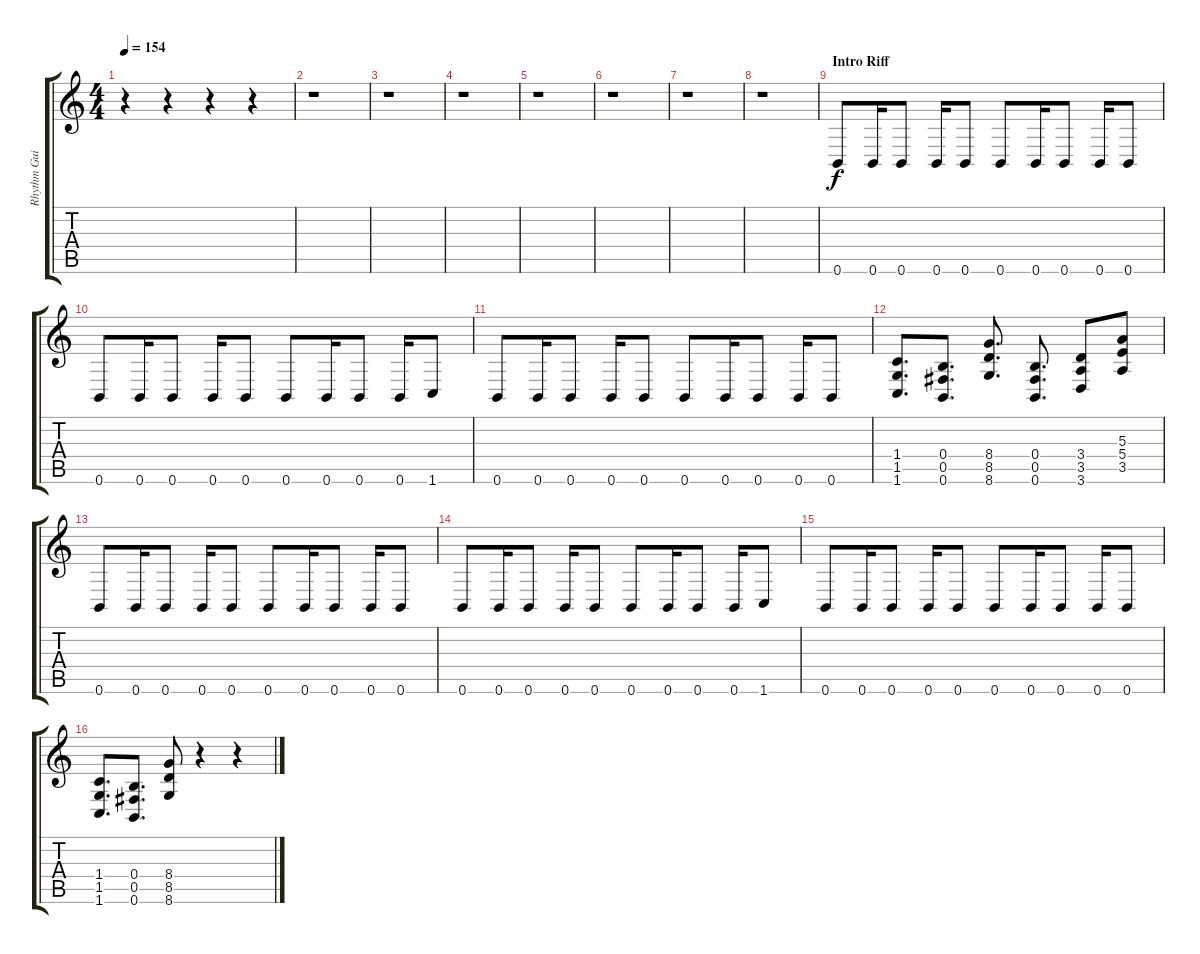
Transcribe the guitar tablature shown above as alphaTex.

\track ("Rhythm Guitar - Matt" "Rhythm Gui") {instrument distortionguitar}
\staff {score tabs}
\tuning (Db4 Ab3 E3 B2 Gb2 B1) {hide}
\ts (4 4)
\tempo 154
\clef g2
\ks c
r.4{dy f} r.4 r.4 r.4 |
r.1 |
r.1 |
r.1 |
r.1 |
r.1 |
r.1 |
r.1 |
\section ("" "Intro Riff")
0.6.8 0.6.16 0.6.8 0.6.16 0.6.8 0.6.8 0.6.16 0.6.8 0.6.16 0.6.8 |
0.6.8 0.6.16 0.6.8 0.6.16 0.6.8 0.6.8 0.6.16 0.6.8 0.6.16 1.6.8 |
0.6.8 0.6.16 0.6.8 0.6.16 0.6.8 0.6.8 0.6.16 0.6.8 0.6.16 0.6.8 |
(1.4 1.5 1.6).8{d} (0.4 0.5 0.6).8{d} (8.4 8.5 8.6).8{d} (0.4 0.5 0.6).8{d} (3.4 3.5 3.6).8 (5.3 5.4 3.5).8 |
0.6.8 0.6.16 0.6.8 0.6.16 0.6.8 0.6.8 0.6.16 0.6.8 0.6.16 0.6.8 |
0.6.8 0.6.16 0.6.8 0.6.16 0.6.8 0.6.8 0.6.16 0.6.8 0.6.16 1.6.8 |
0.6.8 0.6.16 0.6.8 0.6.16 0.6.8 0.6.8 0.6.16 0.6.8 0.6.16 0.6.8 |
(1.4 1.5 1.6).8{d} (0.4 0.5 0.6).8{d} (8.4 8.5 8.6).8 r.4 r.4
